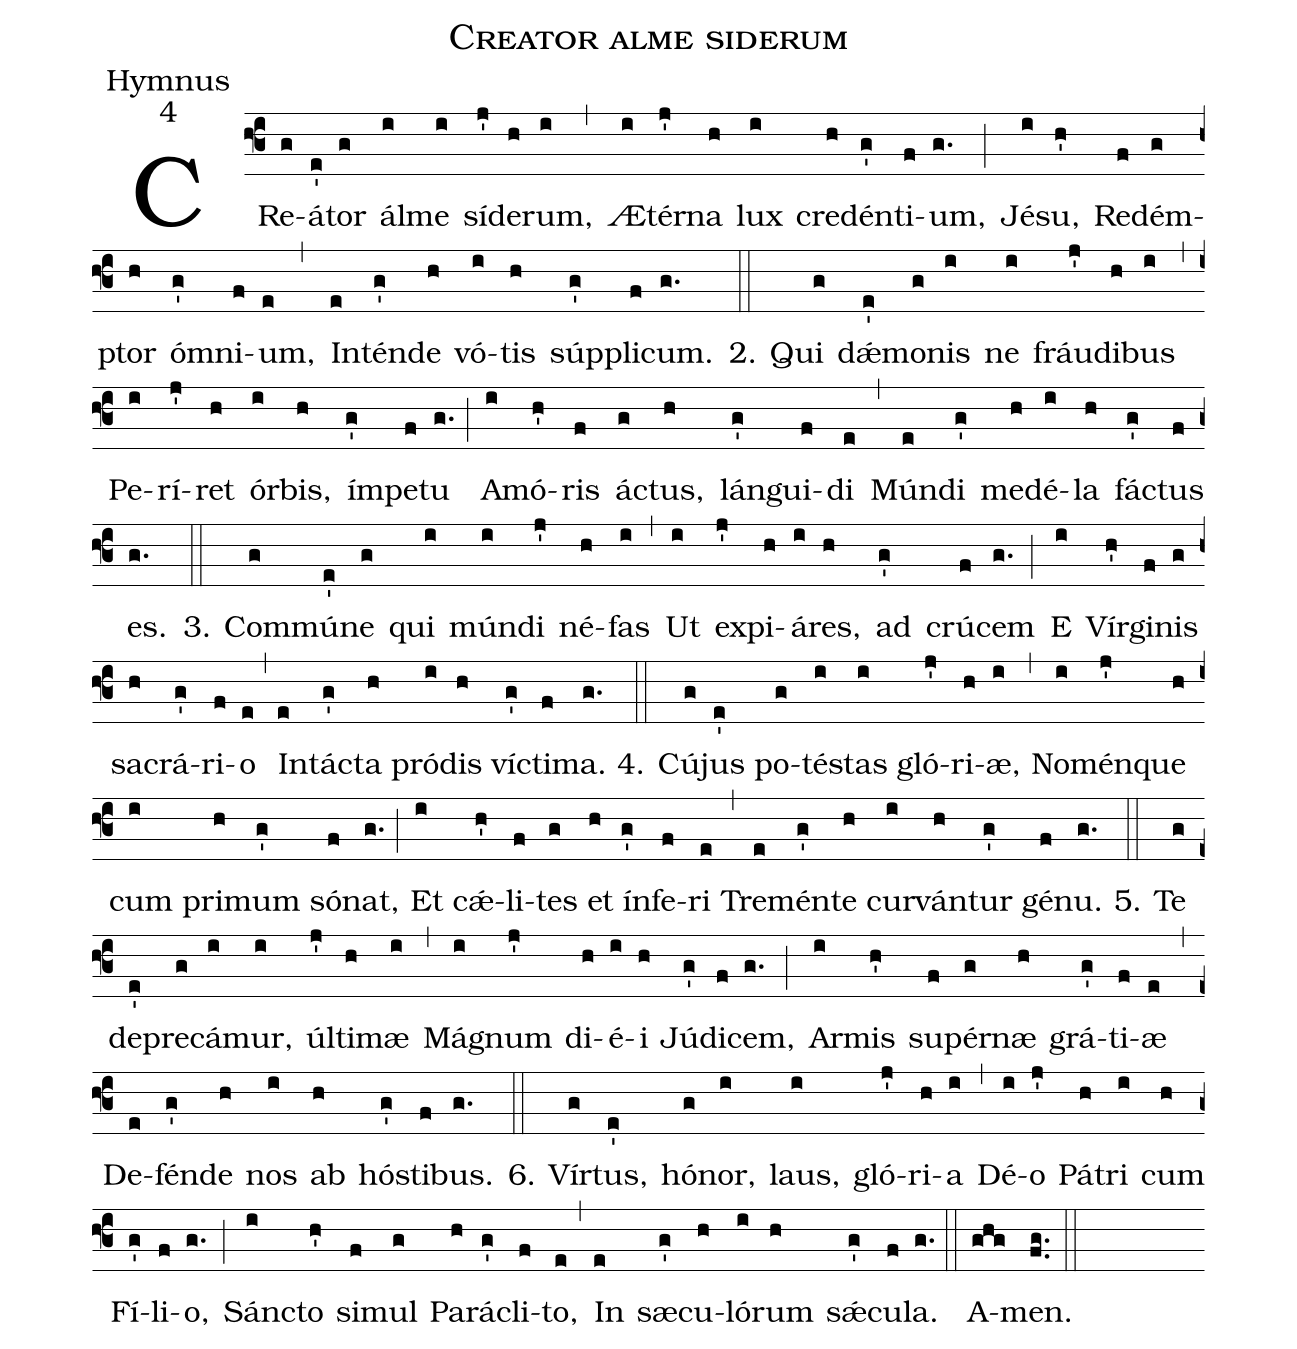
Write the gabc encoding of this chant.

name:Creator alme siderum;
office-part:Hymnus;
mode:4;
%%
(f3) CRe(g)á(e')tor(g) ál(i)me(i) sí(j')de(h)rum,(i) (,) Æ(i)tér(j')na(h) lux(i) cre(h)dén(g')ti(f)um,(g.) (;) Jé(i)su,(h') Re(f)dém(g)ptor(h) ó(g')mni(f)um,(e) (,) In(e)tén(g')de(h) vó(i)tis(h) súp(g')pli(f)cum.(g.) (::)

2. Qui(g) dǽ(e')mo(g)nis(i) ne(i) fráu(j')di(h)bus(i) (,) Pe(i)rí(j')ret(h) ór(i)bis,(h) ím(g')pe(f)tu(g.) (;) A(i)mó(h')ris(f) á(g)ctus,(h) lán(g')gui(f)di(e) (,) Mún(e)di(g') me(h)dé(i)la(h) fá(g')ctus(f) es.(g.) (::)

3. Com(g)mú(e')ne(g) qui(i) mún(i)di(j') né(h)fas(i) (,) Ut(i) ex(j')pi(h)á(i)res,(h) ad(g') crú(f)cem(g.) (;) E(i) Vír(h')gi(f)nis(g) sa(h)crá(g')ri(f)o(e) (,) In(e)tá(g')cta(h) pró(i)dis(h) ví(g')cti(f)ma.(g.) (::)

 4. Cú(g)jus(e') po(g)té(i)stas(i) gló(j')ri(h)æ,(i) (,) No(i)mén(j')que(h) cum(i) pri(h)mum(g') só(f)nat,(g.) (;) Et(i) cǽ(h')li(f)tes(g) et(h) ín(g')fe(f)ri(e) (,) Tre(e)mén(g')te(h) cur(i)ván(h)tur(g') gé(f)nu.(g.) (::)

5. Te(g) de(e')pre(g)cá(i)mur,(i) úl(j')ti(h)mæ(i) (,) Má(i)gnum(j') di(h)é(i)i(h) Jú(g')di(f)cem,(g.) (;) Ar(i)mis(h') su(f)pér(g)næ(h) grá(g')ti(f)æ(e) (,) De(e)fén(g')de(h) nos(i) ab(h) hó(g')sti(f)bus.(g.) (::)

6. Vír(g)tus,(e') hó(g)nor,(i) laus,(i) gló(j')ri(h)a(i) (,) Dé(i)o(j') Pá(h)tri(i) cum(h) Fí(g')li(f)o,(g.) (;) Sán(i)cto(h') si(f)mul(g) Pa(h)rá(g')cli(f)to,(e) (,) In(e) sæ(g')cu(h)ló(i)rum(h) sǽ(g')cu(f)la.(g.) (::) A(ghg)men.(fg..) (::)
